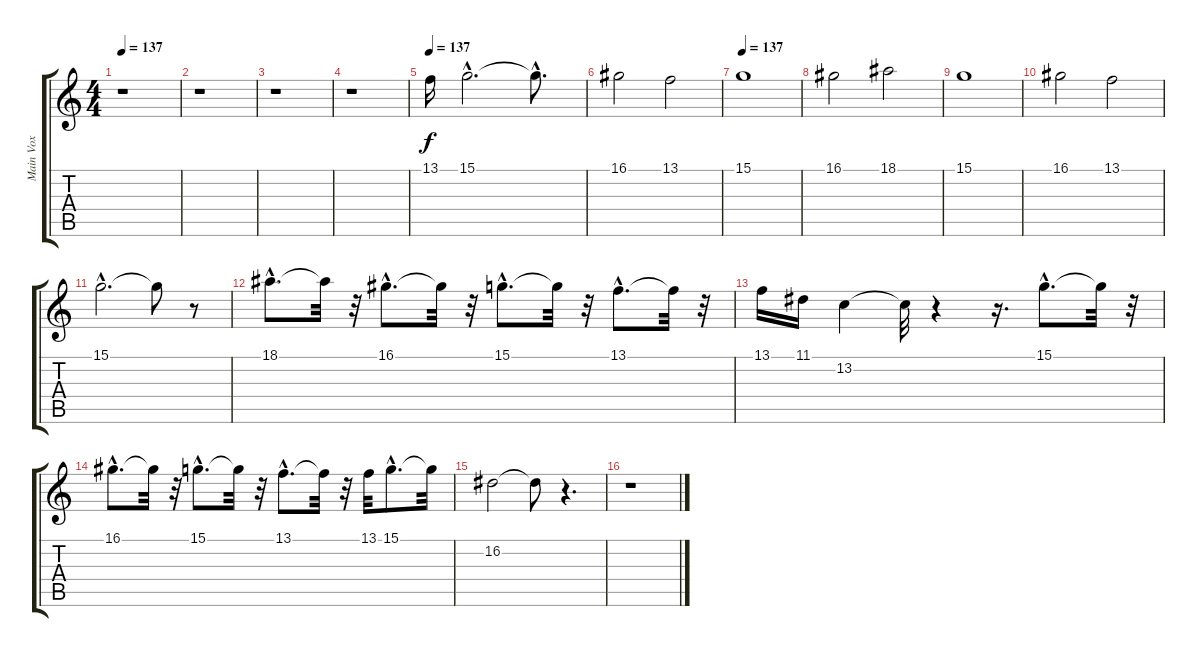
\track ("Main Vox" "Main Vox") {instrument voiceoohs}
\staff {score tabs}
\tuning (E4 B3 G3 D3 A2 E2) {hide}
\ts (4 4)
\tempo 137
\clef g2
\ks c
r.1{dy f} |
r.1 |
r.1 |
r.1 |
\tempo 137
13.1.16 15.1{hac}.2{d} 15.1{hac t}.8{d} |
16.1.2 13.1.2 |
\tempo 137
15.1.1 |
16.1.2 18.1.2 |
15.1.1 |
16.1.2 13.1.2 |
15.1{hac}.2{d} 15.1{t}.8 r.8 |
18.1{hac}.8{d} 18.1{t}.32 r.32 16.1{hac}.8{d} 16.1{t}.32 r.32 15.1{hac}.8{d} 15.1{t}.32 r.32 13.1{hac}.8{d} 13.1{t}.32 r.32 |
13.1.16 11.1.16 13.2.4 13.2{t}.32 r.4 r.16{d} 15.1{hac}.8{d} 15.1{t}.32 r.32 |
16.1{hac}.8{d} 16.1{t}.32 r.32 15.1{hac}.8{d} 15.1{t}.32 r.32 13.1{hac}.8{d} 13.1{t}.32 r.32 13.1.32 15.1{hac}.8{d} 15.1{t}.32 |
16.2.2 16.2{t}.8 r.4{d} |
r.1
